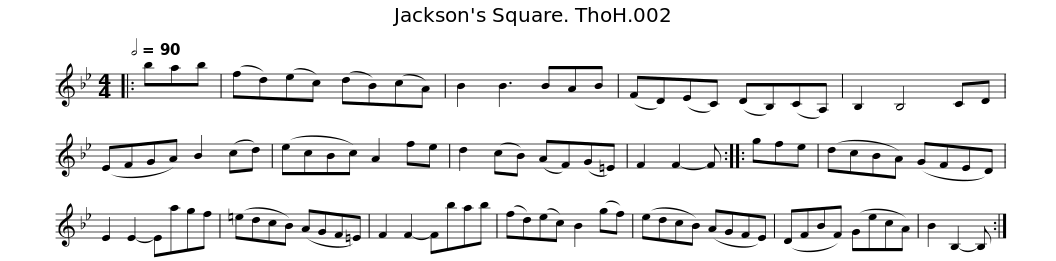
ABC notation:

X:1
L:1/8
Q:1/2=90
M:4/4
I:linebreak $
K:Bb
V:1 treble
V:1
|: bab | (fd)(ec) (dB)(cA) | B2 B3 BAB | (FD)(EC) (DB,)(CA,) | B,2 B,4 CD | %5
 (EFGA) B2 (cd) |$ (ecBc) A2 fe | d2 (cB) (AF)(G=E) | F2 F2- F :: gfe | %10
 (dcBA) (GFED) | E2 E2- Eagf |$ (=edcB) (AGF=E) | F2 F2- Fbab | (fd)(ec) B2 (gf) | %15
 (edcB) (AGFE) | (DFBF) (GecA) | B2 B,2- B, :| %18
